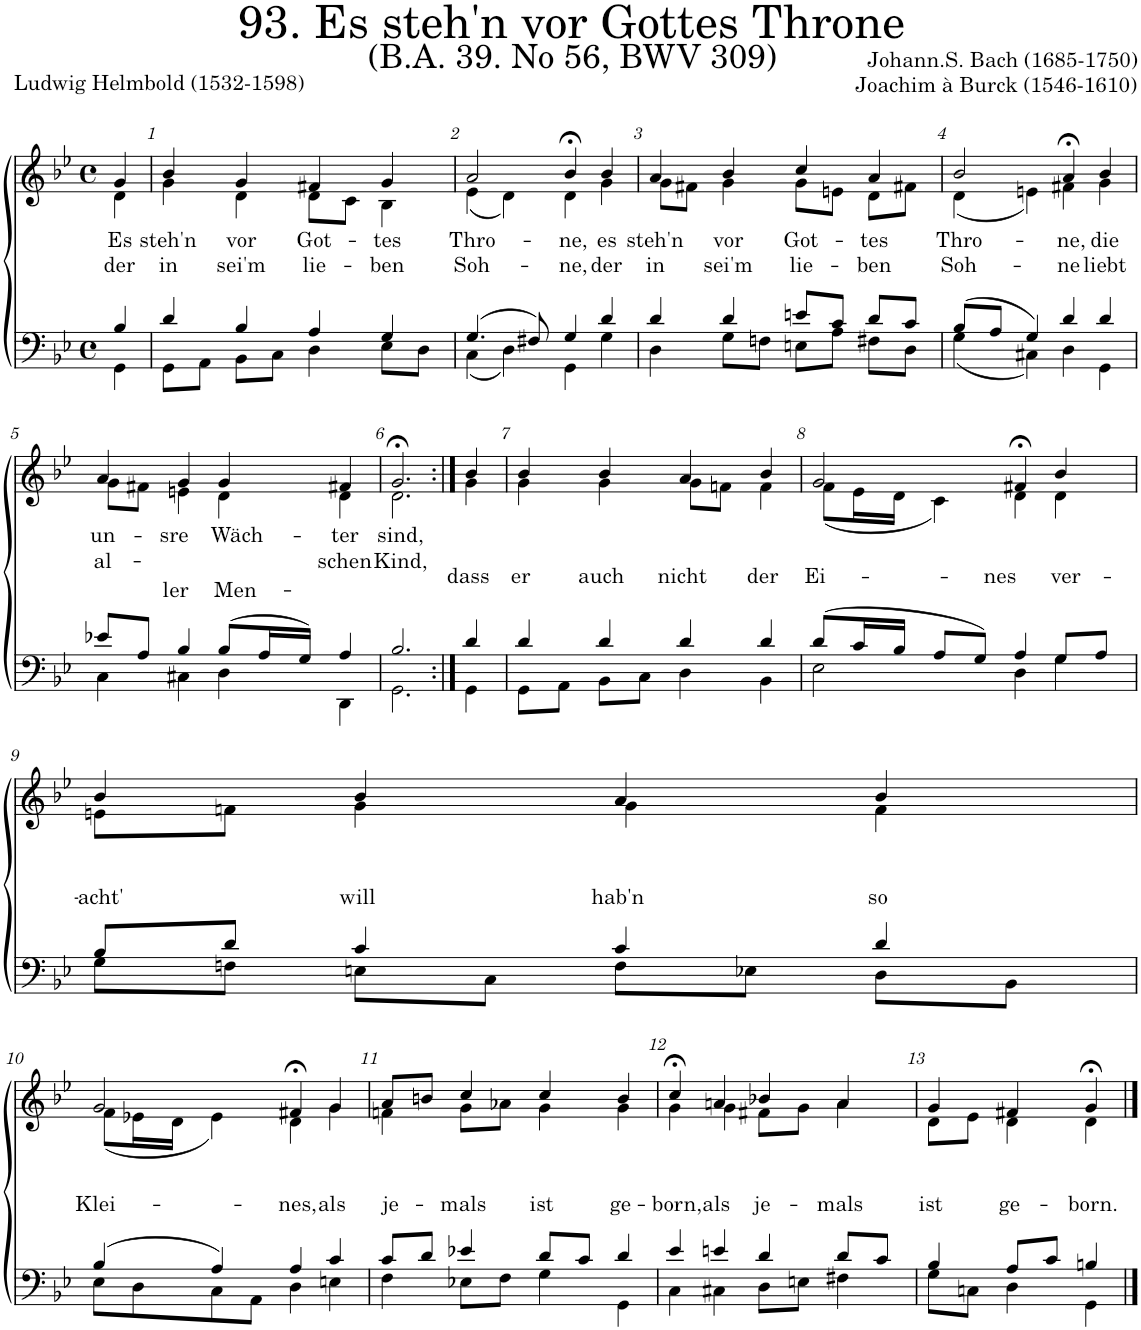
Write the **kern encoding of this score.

**kern	**kern	**text	**text
*part2	*part1	*part1	*part1
*staff2	*staff1	*staff1	*staff1
*I"Tenor/Bass	*I"Soprano/Alto	*	*
*clefF4	*clefG2	*	*
*k[b-e-]	*k[b-e-]	*	*
*M4/4	*M4/4	*	*
*met(c)	*met(c)	*	*
=	=	=	=
*^	*	*	*
!	!	!	!LO:LY:b	!LO:LY:b
*	*	*^	*	*
4B-/	4GG\	4g;<,/	4d\	Es	der
=1	=1	=1	=1	=1	=1
!	!	!	!	!LO:LY:b	!LO:LY:b
4d/	8GG\L	4b-;</	4g\	steh'n	in
.	8AA\J	.	.	.	.
!	!	!	!	!LO:LY:b	!LO:LY:b
4B-/	8BB-\L	4g/	4d\	vor	sei'm
.	8C\J	.	.	.	.
!	!	!	!	!LO:LY:b	!LO:LY:b
4A/	4D\	4f#X/	8d\L	Got-	lie-
.	.	.	8c\J	.	.
!	!	!	!	!LO:LY:b	!LO:LY:b
4G/	8E-\L	4g/	4B-\	-tes	-ben
.	8D\J	.	.	.	.
=2	=2	=2	=2	=2	=2
!	!	!	!	!LO:LY:b	!LO:LY:b
(4.G/	(4C\	2a/	(4e-\	Thro-	Soh-
.	4D\)	.	4d\)	.	.
8F#X/)	.	.	.	.	.
!	!	!	!	!LO:LY:b	!LO:LY:b
4G/	4GG\	4b-;<,/	4d\	-ne,	-ne,
!	!	!	!	!LO:LY:b	!LO:LY:b
4d/	4G\	4b-/	4g\	es	der
=3	=3	=3	=3	=3	=3
!	!	!	!	!LO:LY:b	!LO:LY:b
4d/	4D\	4a/	8g\L	steh'n	in
.	.	.	8f#X\J	.	.
!	!	!	!	!LO:LY:b	!LO:LY:b
4d/	8G\L	4b-/	4g\	vor	sei'm
.	8Fn\J	.	.	.	.
!	!	!	!	!LO:LY:b	!LO:LY:b
8en/L	8En\L	4cc/	8g\L	Got-	lie-
8c/J	8A\J	.	8en\J	.	.
!	!	!	!	!LO:LY:b	!LO:LY:b
8d/L	8F#X\L	4a/	8d\L	-tes	-ben
8c/J	8D\J	.	8f#X\J	.	.
=4	=4	=4	=4	=4	=4
!	!	!	!	!LO:LY:b	!LO:LY:b
(8B-/L	(4G\	2b-/	(4d\	Thro-	Soh-
8A/J	.	.	.	.	.
4G/)	4C#X\)	.	4en\)	.	.
!	!	!	!	!LO:LY:b	!LO:LY:b
4d/	4D\	4a;<,/	4f#X\	-ne,	-ne
!	!	!	!	!LO:LY:b	!LO:LY:b
4d/	4GG\	4b-/	4g\	die	liebt
!!LO:LB:g=z	!!
=5	=5	=5	=5	=5	=5
!	!	!	!	!LO:LY:b	!LO:LY:b
8e-X/L	4C\	4a/	8g\L	un-	al-
8A/J	.	.	8f#X\J	.	.
!	!	!	!	!LO:LY:b	!LO:LY:b
4B-/	4C#X\	4g/	4en\	-sre	-ler
!	!	!	!	!LO:LY:b	!LO:LY:b
(8B-/L	4D\	4g/	4d\	Wäch-	Men-
16A/L	.	.	.	.	.
16G/JJ)	.	.	.	.	.
!	!	!	!	!LO:LY:b	!LO:LY:b
4A/	4DD\	4f#X/	4d\	-ter	-schen
=6	=6	=6	=6	=6	=6
!	!	!	!	!LO:LY:b	!LO:LY:b
2.B-/	2.GG\	2.g;<,/	2.d\	sind,	Kind,
=6X1:|!	=6X1:|!	=6X1:|!	=6X1:|!	=6X1:|!	=6X1:|!
!	!	!	!	!	!LO:LY:b
4d/	4GG\	4b-/	4g\	.	dass
=7	=7	=7	=7	=7	=7
!	!	!	!	!	!LO:LY:b
4d/	8GG\L	4b-/	4g\	.	er
.	8AA\J	.	.	.	.
!	!	!	!	!	!LO:LY:b
4d/	8BB-\L	4b-/	4g\	.	auch
.	8C\J	.	.	.	.
!	!	!	!	!	!LO:LY:b
4d/	4D\	4a/	8g\L	.	nicht
.	.	.	8fn\J	.	.
!	!	!	!	!	!LO:LY:b
4d/	4BB-\	4b-/	4f\	.	der
=8	=8	=8	=8	=8	=8
!	!	!	!	!	!LO:LY:b
(8d/L	2E-\	2g/	(8f\L	.	Ei-
16c/L	.	.	16e-\L	.	.
16B-/JJ	.	.	16d\JJ	.	.
8A/L	.	.	4c\)	.	.
8G/J)	.	.	.	.	.
!	!	!	!	!	!LO:LY:b
4A/	4D\	4f#X;<,/	4d\	.	-nes
!	!	!	!	!	!LO:LY:b
8G/L	4G\	4b-/	4d\	.	ver-
8A/J	.	.	.	.	.
!!LO:LB:g=z	!!
=9	=9	=9	=9	=9	=9
!	!	!	!	!	!LO:LY:b
8B-/L	8G\L	4b-;</	8en\L	.	-acht'
8d/J	8Fn\J	.	8fn\J	.	.
!	!	!	!	!	!LO:LY:b
4c/	8En\L	4b-/	4g\	.	will
.	8C\J	.	.	.	.
!	!	!	!	!	!LO:LY:b
4c/	8F\L	4a/	4g\	.	hab'n
.	8E-X\J	.	.	.	.
!	!	!	!	!	!LO:LY:b
4d/	8D\L	4b-/	4f\	.	so
.	8BB-\J	.	.	.	.
!!LO:LB:g=z	!!
=10	=10	=10	=10	=10	=10
!	!	!	!	!	!LO:LY:b
(4B-/	8E-\L	2g/	(8f\L	.	Klei-
.	8D\	.	16e-X\L	.	.
.	.	.	16d\JJ	.	.
4A/)	8C\	.	4e-\)	.	.
.	8AA\J	.	.	.	.
!	!	!	!	!	!LO:LY:b
4A/	4D\	4f#X;<,/	4d\	.	-nes,
!	!	!	!	!	!LO:LY:b
4c/	4En\	4g/	4g\	.	als
=11	=11	=11	=11	=11	=11
!	!	!	!	!	!LO:LY:b
8c/L	4F\	8a/L	4fn\	.	je-
8d/J	.	8bn/J	.	.	.
!	!	!	!	!	!LO:LY:b
4e-X/	8E-X\L	4cc/	8g\L	.	-mals
.	8F\J	.	8a-X\J	.	.
!	!	!	!	!	!LO:LY:b
8d/L	4G\	4cc/	4g\	.	ist
8c/J	.	.	.	.	.
!	!	!	!	!	!LO:LY:b
4d/	4GG\	4b;</	4g\	.	ge-
=12	=12	=12	=12	=12	=12
!	!	!	!	!	!LO:LY:b
4e-,/	4C\	4cc;<,/	4g\	.	-born,
!	!	!	!	!	!LO:LY:b
4en/	4C#X\	4an;</	4g\	.	als
!	!	!	!	!	!LO:LY:b
4d/	8D\L	4b-X/	8f#X\L	.	je-
.	8En\J	.	8g\J	.	.
!	!	!	!	!	!LO:LY:b
8d/L	4F#X\	4a/	4a\	.	-mals
8c/J	.	.	.	.	.
=13	=13	=13	=13	=13	=13
!	!	!	!	!	!LO:LY:b
4B-/	8G\L	4g;</	8d\L	.	ist
.	8Cn\J	.	8e-\J	.	.
!	!	!	!	!	!LO:LY:b
8A/L	4D\	4f#X/	4d\	.	ge-
8c/J	.	.	.	.	.
!	!	!	!	!	!LO:LY:b
4Bn/	4GG\	4g;</	4d\	.	-born.
*v	*v	*	*	*	*
*	*v	*v	*	*
==	==	==	==
*-	*-	*-	*-
